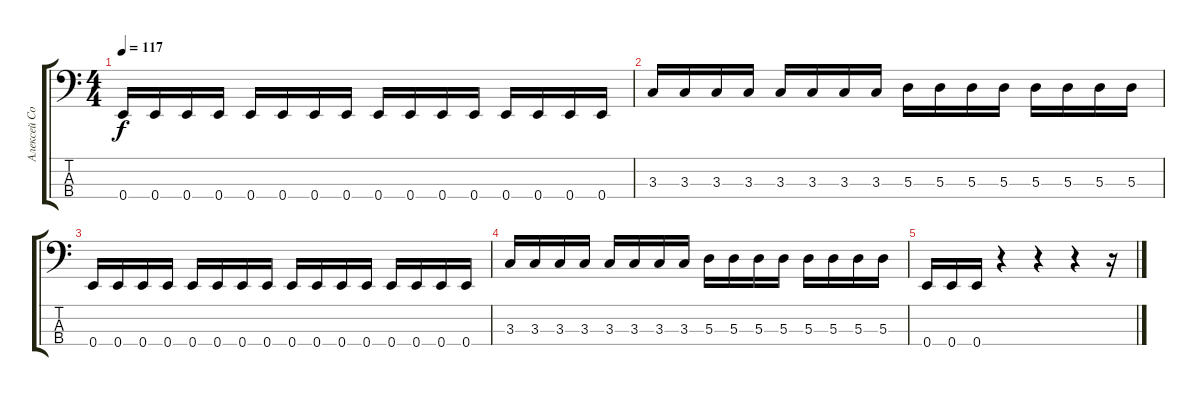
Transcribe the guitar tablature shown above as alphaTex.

\track ("Алексей Соловьев" "Алексей Со") {instrument electricbasspick}
\staff {score tabs}
\tuning (G2 D2 A1 E1) {hide}
\ts (4 4)
\tempo 117
\clef f4
\ks c
0.4.16{dy f} 0.4.16 0.4.16 0.4.16 0.4.16 0.4.16 0.4.16 0.4.16 0.4.16 0.4.16 0.4.16 0.4.16 0.4.16 0.4.16 0.4.16 0.4.16 |
3.3.16 3.3.16 3.3.16 3.3.16 3.3.16 3.3.16 3.3.16 3.3.16 5.3.16 5.3.16 5.3.16 5.3.16 5.3.16 5.3.16 5.3.16 5.3.16 |
0.4.16 0.4.16 0.4.16 0.4.16 0.4.16 0.4.16 0.4.16 0.4.16 0.4.16 0.4.16 0.4.16 0.4.16 0.4.16 0.4.16 0.4.16 0.4.16 |
3.3.16 3.3.16 3.3.16 3.3.16 3.3.16 3.3.16 3.3.16 3.3.16 5.3.16 5.3.16 5.3.16 5.3.16 5.3.16 5.3.16 5.3.16 5.3.16 |
0.4.16 0.4.16 0.4.16 r.4 r.4 r.4 r.16
